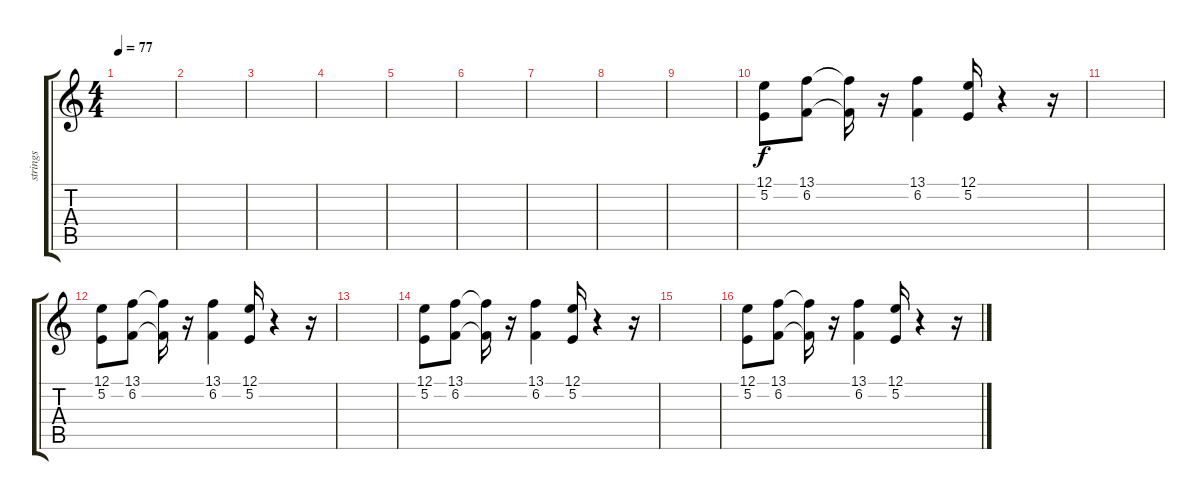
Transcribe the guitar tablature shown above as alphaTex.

\track ("strings" "strings") {instrument pizzicatostrings}
\staff {score tabs}
\tuning (E4 B3 G3 D3 A2 E2) {hide}
\ts (4 4)
\tempo 77
\clef g2
\ks c
|
|
|
|
|
|
|
|
|
(12.1 5.2).8{volume 12 balance 8 instrument stringensemble1} (13.1 6.2).8 (13.1{t} 6.2{t}).16 r.16 (13.1 6.2).4 (12.1 5.2).16 r.4 r.16 |
|
(12.1 5.2).8 (13.1 6.2).8 (13.1{t} 6.2{t}).16 r.16 (13.1 6.2).4 (12.1 5.2).16 r.4 r.16 |
|
(12.1 5.2).8 (13.1 6.2).8 (13.1{t} 6.2{t}).16 r.16 (13.1 6.2).4 (12.1 5.2).16 r.4 r.16 |
|
(12.1 5.2).8 (13.1 6.2).8 (13.1{t} 6.2{t}).16 r.16 (13.1 6.2).4 (12.1 5.2).16 r.4 r.16
